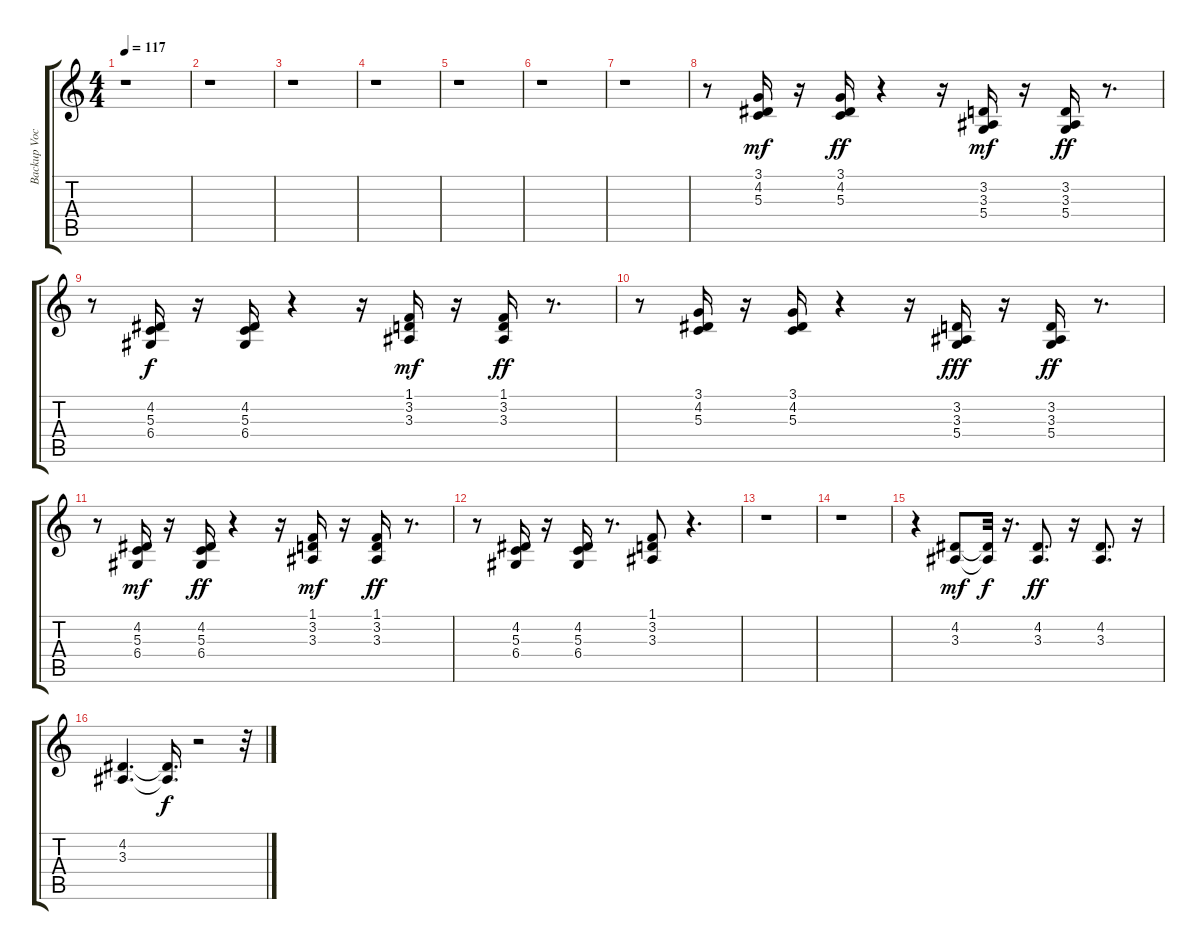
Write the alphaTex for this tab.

\track ("Backup Vocal" "Backup Voc") {instrument voiceoohs}
\staff {score tabs}
\tuning (E4 B3 G3 D3 A2 E2) {hide}
\ts (4 4)
\tempo 117
\clef g2
\ks c
r.1{dy mf} |
r.1 |
r.1 |
r.1 |
r.1 |
r.1 |
r.1 |
r.8 (3.1 4.2 5.3).16 r.16 (3.1 4.2 5.3).16{dy ff} r.4 r.16 (3.2 3.3 5.4).16{dy mf} r.16 (3.2 3.3 5.4).16{dy ff} r.8{d} |
r.8 (4.2 5.3 6.4).16{dy f} r.16 (4.2 5.3 6.4).16 r.4 r.16 (1.1 3.2 3.3).16{dy mf} r.16 (1.1 3.2 3.3).16{dy ff} r.8{d} |
r.8 (3.1 4.2 5.3).16 r.16 (3.1 4.2 5.3).16 r.4 r.16 (3.2 3.3 5.4).16{dy fff} r.16 (3.2 3.3 5.4).16{dy ff} r.8{d} |
r.8 (4.2 5.3 6.4).16{dy mf} r.16 (4.2 5.3 6.4).16{dy ff} r.4 r.16 (1.1 3.2 3.3).16{dy mf} r.16 (1.1 3.2 3.3).16{dy ff} r.8{d} |
r.8 (4.2 5.3 6.4).16 r.16 (4.2 5.3 6.4).16 r.8{d} (1.1 3.2 3.3).8 r.4{d} |
r.1 |
r.1 |
r.4 (4.2 3.3).8{dy mf} (4.2{t} 3.3{t}).32{dy f} r.16{d} (4.2 3.3).8{d dy ff} r.16 (4.2 3.3).8{d} r.16 |
(4.2 3.3).4{d} (4.2{t} 3.3{t}).16{d dy f} r.2 r.32
